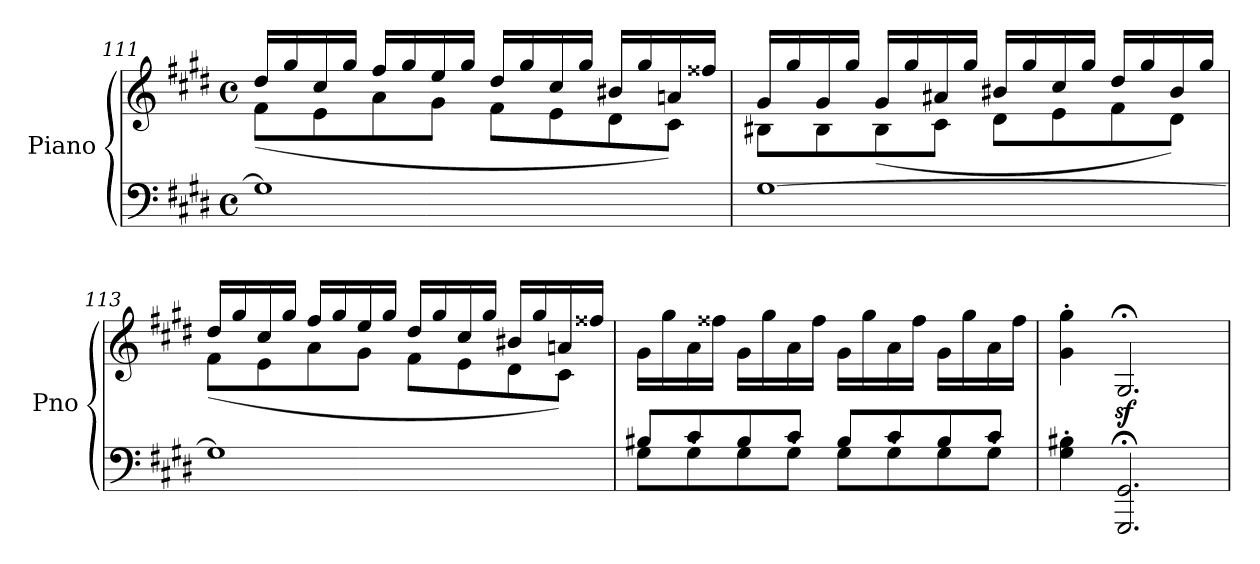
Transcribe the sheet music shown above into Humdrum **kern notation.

**kern	**kern
*part1	*part1
*staff2	*staff1
*I"Piano	*
*I'Pno	*
*clefF4	*clefG2
*k[f#c#g#d#]	*k[f#c#g#d#]
*M4/4	*M4/4
*met(c)	*met(c)
=111	=111
*	*^
1G#]	16dd#/LL	(8f#\L
.	16gg#/	.
.	16cc#/	8e\
.	16gg#/JJ	.
.	16ff#/LL	8a\
.	16gg#/	.
.	16ee/	8g#\J
.	16gg#/JJ	.
.	16dd#/LL	8f#\L
.	16gg#/	.
.	16cc#/	8e\
.	16gg#/JJ	.
.	16b#X/LL	8d#\
.	16gg#/	.
.	16an/	8c#\J)
.	16ff##X/JJ	.
=112	=112	=112
[1G#	16g#/LL	8B#X\L
.	16gg#/	.
.	16g#/	8B#\
.	16gg#/JJ	.
.	16g#/LL	(8B#\
.	16gg#/	.
.	16a#X/	8c#\J
.	16gg#/JJ	.
.	16b#X/LL	8d#\L
.	16gg#/	.
.	16cc#/	8e\
.	16gg#/JJ	.
.	16dd#/LL	8f#\
.	16gg#/	.
.	16b#/	8d#\J)
.	16gg#/JJ	.
!!LO:LB:g=z	!!
=113	=113	=113
1G#]	16dd#/LL	(8f#\L
.	16gg#/	.
.	16cc#/	8e\
.	16gg#/JJ	.
.	16ff#/LL	8a\
.	16gg#/	.
.	16ee/	8g#\J
.	16gg#/JJ	.
.	16dd#/LL	8f#\L
.	16gg#/	.
.	16cc#/	8e\
.	16gg#/JJ	.
.	16b#X/LL	8d#\
.	16gg#/	.
.	16an/	8c#\J)
.	16ff##X/JJ	.
*	*v	*v
=114	=114
*^	*
8G#'\L	8B#X'/L	16g#\LL
.	.	16gg#\
8G#'\	8c#'/	16a\
.	.	16ff##X\JJ
8G#'\	8B#'/	16g#\LL
.	.	16gg#\
8G#'\J	8c#'/J	16a\
.	.	16ff##\JJ
8G#'\L	8B#'/L	16g#\LL
.	.	16gg#\
8G#'\	8c#'/	16a\
.	.	16ff##\JJ
8G#'\	8B#'/	16g#\LL
.	.	16gg#\
8G#'\J	8c#'/J	16a\
.	.	16ff##\JJ
*v	*v	*
=115	=115
4G#\' 4B#X\'	4g#\' 4gg#\'
2.GGG#/;< 2.GG#/;<	2.G#z<;</
=	=
*-	*-
